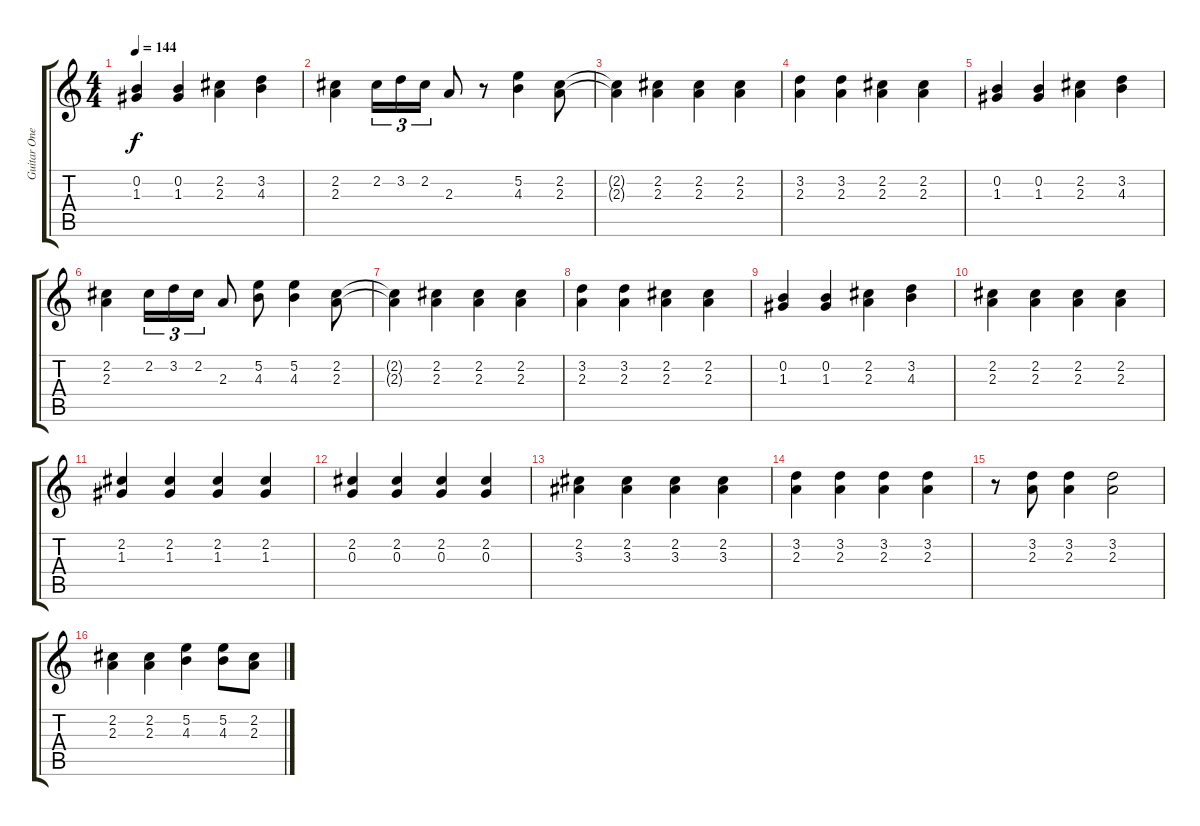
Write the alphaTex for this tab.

\track ("Guitar One, Higher Notes" "Guitar One") {instrument overdrivenguitar}
\staff {score tabs}
\tuning (E4 B3 G3 D3 A2 E2) {hide}
\ts (4 4)
\tempo 144
\clef g2
\ks c
(0.2 1.3).4{dy f} (0.2 1.3).4 (2.2 2.3).4 (3.2 4.3).4 |
(2.2 2.3).4 2.2.16{tu (3 2)} 3.2.16{tu (3 2)} 2.2.16{tu (3 2)} 2.3.8 r.8 (5.2 4.3).4 (2.2 2.3).8 |
(2.2{t} 2.3{t}).4 (2.2 2.3).4 (2.2 2.3).4 (2.2 2.3).4 |
(3.2 2.3).4 (3.2 2.3).4 (2.2 2.3).4 (2.2 2.3).4 |
(0.2 1.3).4 (0.2 1.3).4 (2.2 2.3).4 (3.2 4.3).4 |
(2.2 2.3).4 2.2.16{tu (3 2)} 3.2.16{tu (3 2)} 2.2.16{tu (3 2)} 2.3.8 (5.2 4.3).8 (5.2 4.3).4 (2.2 2.3).8 |
(2.2{t} 2.3{t}).4 (2.2 2.3).4 (2.2 2.3).4 (2.2 2.3).4 |
(3.2 2.3).4 (3.2 2.3).4 (2.2 2.3).4 (2.2 2.3).4 |
(0.2 1.3).4 (0.2 1.3).4 (2.2 2.3).4 (3.2 4.3).4 |
(2.2 2.3).4 (2.2 2.3).4 (2.2 2.3).4 (2.2 2.3).4 |
(2.2 1.3).4 (2.2 1.3).4 (2.2 1.3).4 (2.2 1.3).4 |
(2.2 0.3).4 (2.2 0.3).4 (2.2 0.3).4 (2.2 0.3).4 |
(2.2 3.3).4 (2.2 3.3).4 (2.2 3.3).4 (2.2 3.3).4 |
(3.2 2.3).4 (3.2 2.3).4 (3.2 2.3).4 (3.2 2.3).4 |
r.8 (3.2 2.3).8 (3.2 2.3).4 (3.2 2.3).2 |
(2.2 2.3).4 (2.2 2.3).4 (5.2 4.3).4 (5.2 4.3).8 (2.2 2.3).8
